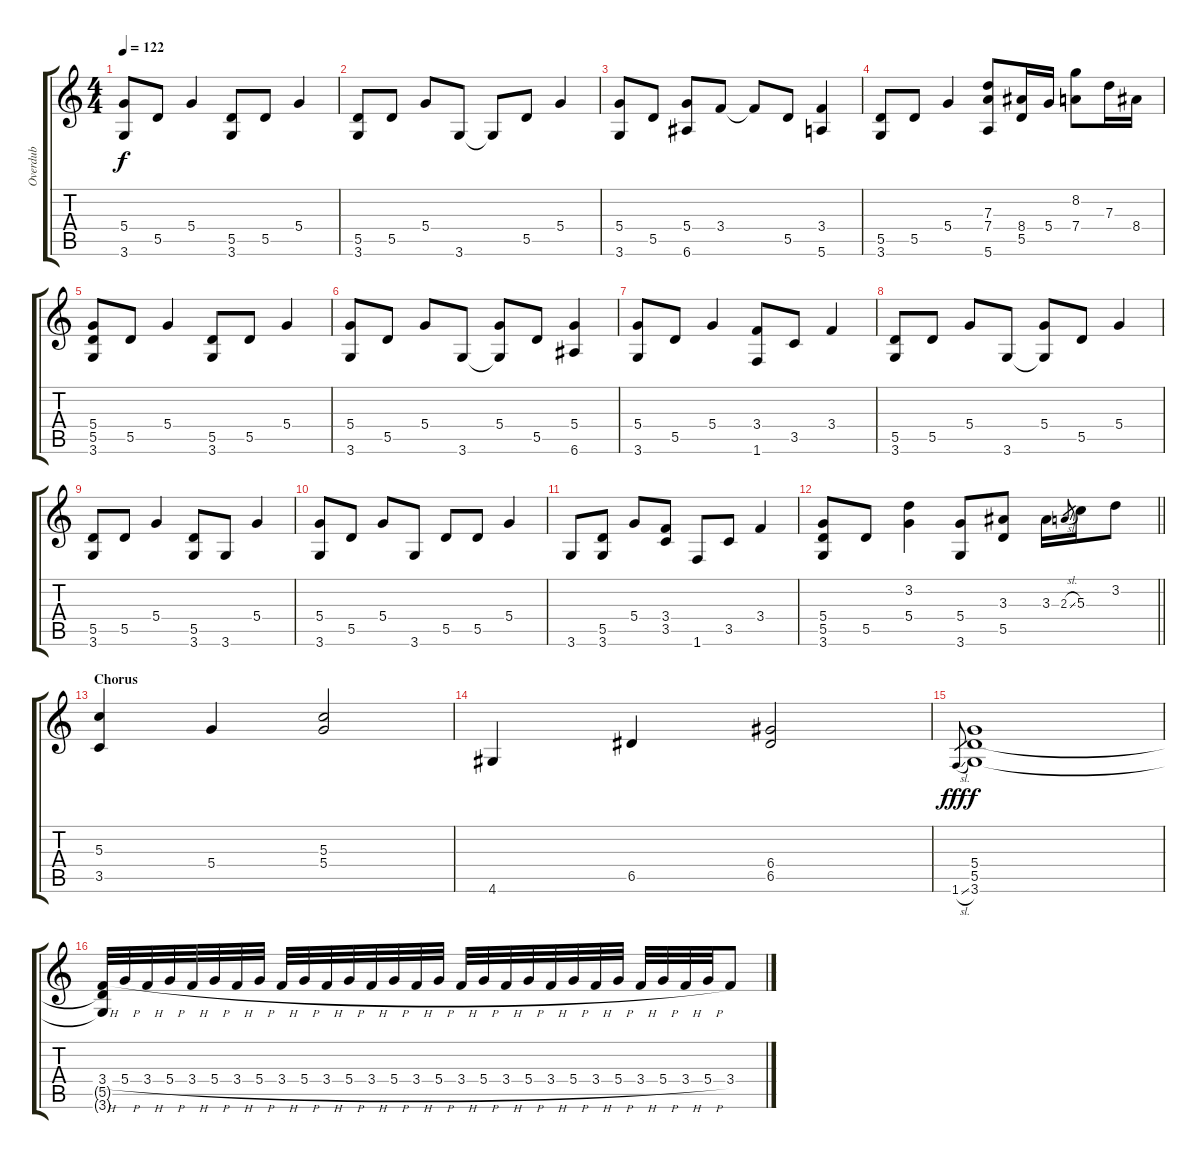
\track ("Overdub" "Overdub") {instrument fretlessbass}
\staff {score tabs}
\tuning (E4 B3 G3 D3 A2 E2) {hide}
\ts (4 4)
\tempo 122
\clef g2
\ks c
(5.4 3.6).8{dy f} 5.5.8 5.4.4 (5.5 3.6).8 5.5.8 5.4.4 |
(5.5 3.6).8 5.5.8 5.4.8 3.6.8 3.6{t}.8 5.5.8 5.4.4 |
(5.4 3.6).8 5.5.8 (5.4 6.6).8 3.4.8 3.4{t}.8 5.5.8 (3.4 5.6).4 |
(5.5 3.6).8 5.5.8 5.4.4 (7.3 7.4 5.6).8 (8.4 5.5).16 5.4.16 (8.2 7.4).8 7.3.16 8.4.16 |
(5.4 5.5 3.6).8 5.5.8 5.4.4 (5.5 3.6).8 5.5.8 5.4.4 |
(5.4 3.6).8 5.5.8 5.4.8 3.6.8 (5.4 3.6{t}).8 5.5.8 (5.4 6.6).4 |
(5.4 3.6).8 5.5.8 5.4.4 (3.4 1.6).8 3.5.8 3.4.4 |
(5.5 3.6).8 5.5.8 5.4.8 3.6.8 (5.4 3.6{t}).8 5.5.8 5.4.4 |
(5.5 3.6).8 5.5.8 5.4.4 (5.5 3.6).8 3.6.8 5.4.4 |
(5.4 3.6).8 5.5.8 5.4.8 3.6.8 5.5.8 5.5.8 5.4.4 |
3.6.8 (5.5 3.6).8 5.4.8 (3.4 3.5).8 1.6.8 3.5.8 3.4.4 |
\barLineRight lightlight
(5.4 5.5 3.6).8 5.5.8 (3.2 5.4).4 (5.4 3.6).8 (3.3 5.5).8 3.3.16 2.3{sl}.8{gr} 5.3.16 3.2.8 |
\section ("" "Chorus")
(5.3 3.5).4 5.4.4 (5.3 5.4).2 |
4.6.4 6.5.4 (6.4 6.5).2 |
1.6{sl}.8{gr dy fff} (5.4 5.5 3.6).1{dy f} |
(3.4{h} 5.5{t} 3.6{t}).32 5.4{h}.32 3.4{h}.32 5.4{h}.32 3.4{h}.32 5.4{h}.32 3.4{h}.32 5.4{h}.32 3.4{h}.32 5.4{h}.32 3.4{h}.32 5.4{h}.32 3.4{h}.32 5.4{h}.32 3.4{h}.32 5.4{h}.32 3.4{h}.32 5.4{h}.32 3.4{h}.32 5.4{h}.32 3.4{h}.32 5.4{h}.32 3.4{h}.32 5.4{h}.32 3.4{h}.32 5.4{h}.32 3.4{h}.32 5.4{h}.32 3.4.8
